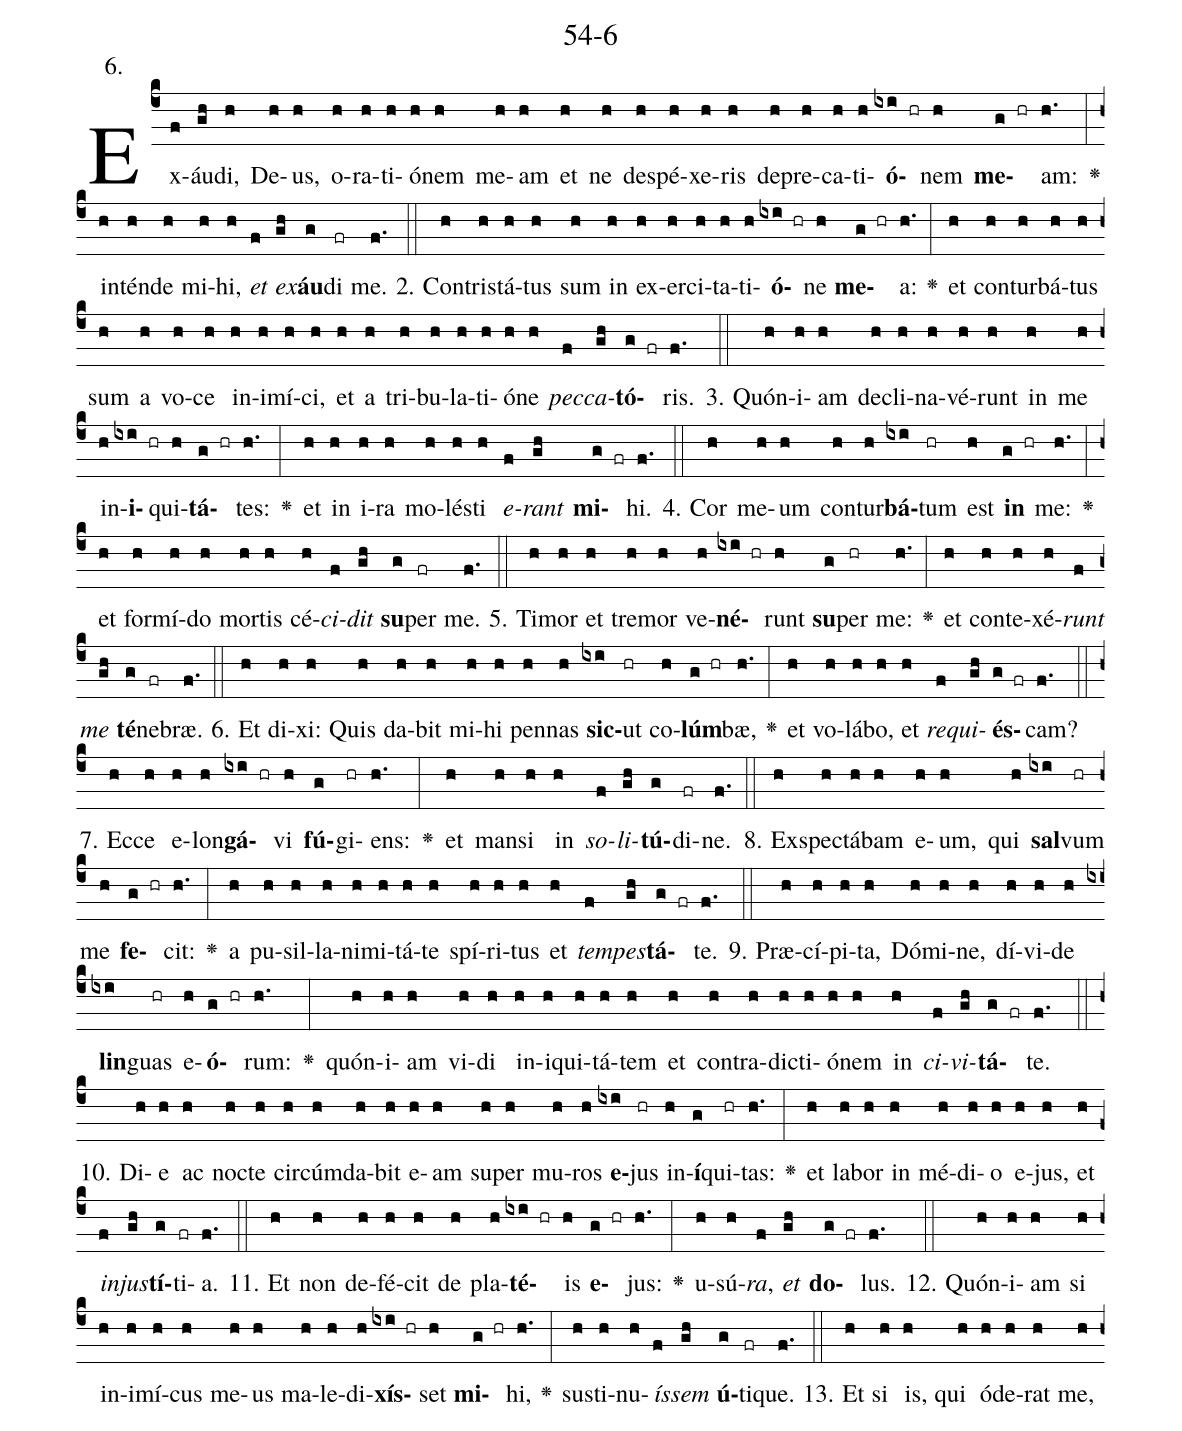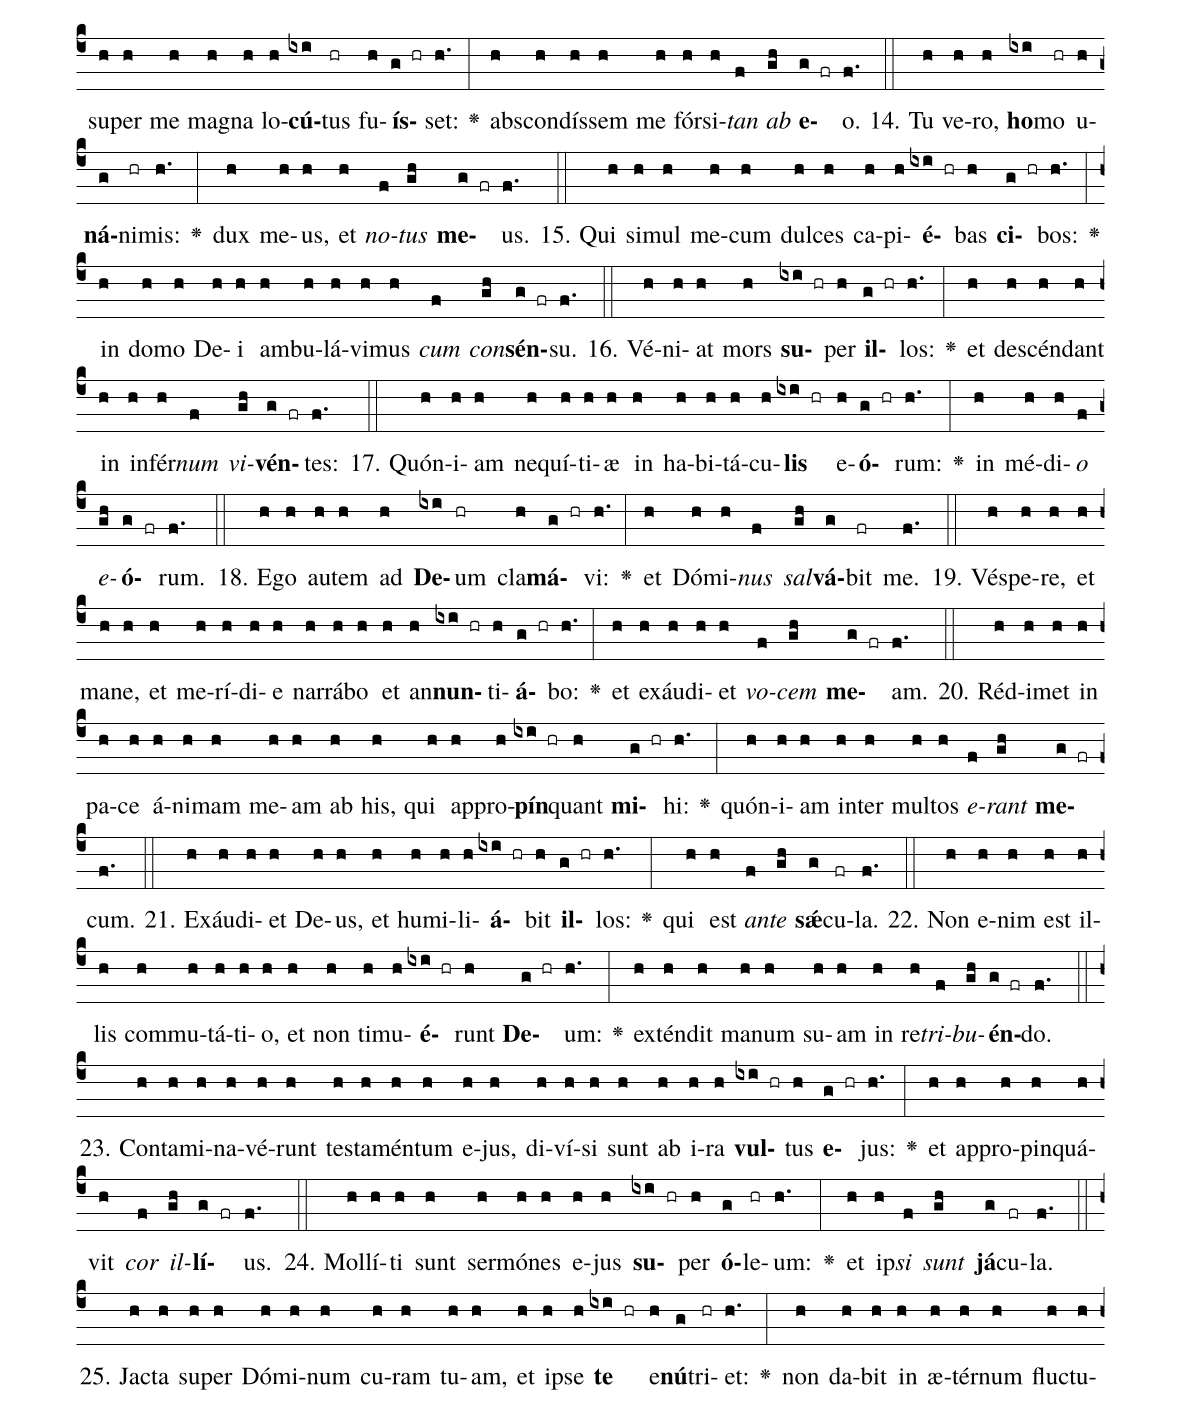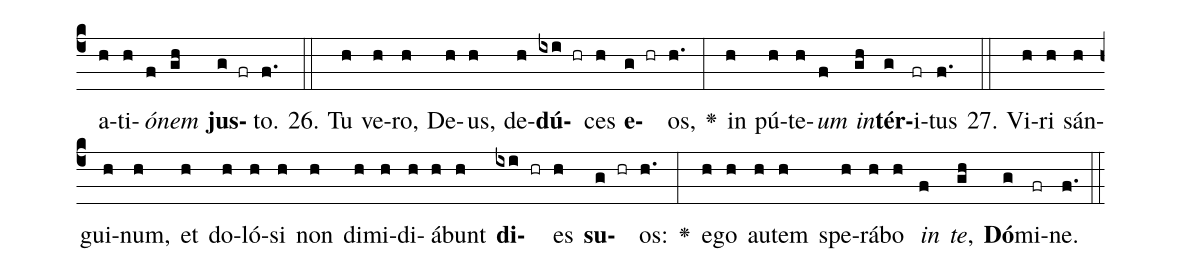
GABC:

name: 54-6;
annotation: 6.;
%%
(c4)Ex(f)áu(gh)di,(h) De(h)us,(h) o(h)ra(h)ti(h)ó(h)nem(h) me(h)am(h) et(h) ne(h) de(h)spé(h)xe(h)ris(h) de(h)pre(h)ca(h)ti(h)<b>ó</b>(ixi hr)nem(h) <b>me</b>(g hr)am:(h.) <v>\greheightstar</v>(:) in(h)tén(h)de(h) mi(h)hi,(h) <i>et</i>(f) <i>ex</i>(gh)<b>áu</b>(g)di(fr) me.(f.) (::)
2. Con(h)tris(h)tá(h)tus(h) sum(h) in(h) ex(h)er(h)ci(h)ta(h)ti(h)<b>ó</b>(ixi hr)ne(h) <b>me</b>(g hr)a:(h.) <v>\greheightstar</v>(:) et(h) con(h)tur(h)bá(h)tus(h) sum(h) a(h) vo(h)ce(h) in(h)i(h)mí(h)ci,(h) et(h) a(h) tri(h)bu(h)la(h)ti(h)ó(h)ne(h) <i>pec</i>(f)<i>ca</i>(gh)<b>tó</b>(g fr)ris.(f.) (::)
3. Quón(h)i(h)am(h) de(h)cli(h)na(h)vé(h)runt(h) in(h) me(h) in(h)<b>i</b>(ixi hr)qui(h)<b>tá</b>(g hr)tes:(h.) <v>\greheightstar</v>(:) et(h) in(h) i(h)ra(h) mo(h)lés(h)ti(h) <i>e</i>(f)<i>rant</i>(gh) <b>mi</b>(g fr)hi.(f.) (::)
4. Cor(h) me(h)um(h) con(h)tur(h)<b>bá</b>(ixi)tum(hr) est(h) <b>in</b>(g hr) me:(h.) <v>\greheightstar</v>(:) et(h) for(h)mí(h)do(h) mor(h)tis(h) cé(h)<i>ci</i>(f)<i>dit</i>(gh) <b>su</b>(g)per(fr) me.(f.) (::)
5. Ti(h)mor(h) et(h) tre(h)mor(h) ve(h)<b>né</b>(ixi hr)runt(h) <b>su</b>(g)per(hr) me:(h.) <v>\greheightstar</v>(:) et(h) con(h)te(h)xé(h)<i>runt</i>(f) <i>me</i>(gh) <b>té</b>(g)ne(fr)bræ.(f.) (::)
6. Et(h) di(h)xi:(h) Quis(h) da(h)bit(h) mi(h)hi(h) pen(h)nas(h) <b>sic</b>(ixi)ut(hr) co(h)<b>lúm</b>(g hr)bæ,(h.) <v>\greheightstar</v>(:) et(h) vo(h)lá(h)bo,(h) et(h) <i>re</i>(f)<i>qui</i>(gh)<b>és</b>(g fr)cam?(f.) (::)
7. Ec(h)ce(h) e(h)lon(h)<b>gá</b>(ixi hr)vi(h) <b>fú</b>(g)gi(hr)ens:(h.) <v>\greheightstar</v>(:) et(h) man(h)si(h) in(h) <i>so</i>(f)<i>li</i>(gh)<b>tú</b>(g)di(fr)ne.(f.) (::)
8. Ex(h)spec(h)tá(h)bam(h) e(h)um,(h) qui(h) <b>sal</b>(ixi)vum(hr) me(h) <b>fe</b>(g hr)cit:(h.) <v>\greheightstar</v>(:) a(h) pu(h)sil(h)la(h)ni(h)mi(h)tá(h)te(h) spí(h)ri(h)tus(h) et(h) <i>tem</i>(f)<i>pes</i>(gh)<b>tá</b>(g fr)te.(f.) (::)
9. Præ(h)cí(h)pi(h)ta,(h) Dó(h)mi(h)ne,(h) dí(h)vi(h)de(h) <b>lin</b>(ixi)guas(hr) e(h)<b>ó</b>(g hr)rum:(h.) <v>\greheightstar</v>(:) quón(h)i(h)am(h) vi(h)di(h) in(h)i(h)qui(h)tá(h)tem(h) et(h) con(h)tra(h)dic(h)ti(h)ó(h)nem(h) in(h) <i>ci</i>(f)<i>vi</i>(gh)<b>tá</b>(g fr)te.(f.) (::)
10. Di(h)e(h) ac(h) noc(h)te(h) cir(h)cúm(h)da(h)bit(h) e(h)am(h) su(h)per(h) mu(h)ros(h) <b>e</b>(ixi)jus(hr) in(h)<b>í</b>(g)qui(hr)tas:(h.) <v>\greheightstar</v>(:) et(h) la(h)bor(h) in(h) mé(h)di(h)o(h) e(h)jus,(h) et(h) <i>in</i>(f)<i>jus</i>(gh)<b>tí</b>(g)ti(fr)a.(f.) (::)
11. Et(h) non(h) de(h)fé(h)cit(h) de(h) pla(h)<b>té</b>(ixi hr)is(h) <b>e</b>(g hr)jus:(h.) <v>\greheightstar</v>(:) u(h)sú(h)<i>ra</i>,(f) <i>et</i>(gh) <b>do</b>(g fr)lus.(f.) (::)
12. Quón(h)i(h)am(h) si(h) in(h)i(h)mí(h)cus(h) me(h)us(h) ma(h)le(h)di(h)<b>xís</b>(ixi hr)set(h) <b>mi</b>(g hr)hi,(h.) <v>\greheightstar</v>(:) sus(h)ti(h)nu(h)<i>ís</i>(f)<i>sem</i>(gh) <b>ú</b>(g)ti(fr)que.(f.) (::)
13. Et(h) si(h) is,(h) qui(h) ó(h)de(h)rat(h) me,(h) su(h)per(h) me(h) ma(h)gna(h) lo(h)<b>cú</b>(ixi)tus(hr) fu(h)<b>ís</b>(g hr)set:(h.) <v>\greheightstar</v>(:) abs(h)con(h)dís(h)sem(h) me(h) fór(h)si(h)<i>tan</i>(f) <i>ab</i>(gh) <b>e</b>(g fr)o.(f.) (::)
14. Tu(h) ve(h)ro,(h) <b>ho</b>(ixi)mo(hr) u(h)<b>ná</b>(g)ni(hr)mis:(h.) <v>\greheightstar</v>(:) dux(h) me(h)us,(h) et(h) <i>no</i>(f)<i>tus</i>(gh) <b>me</b>(g fr)us.(f.) (::)
15. Qui(h) si(h)mul(h) me(h)cum(h) dul(h)ces(h) ca(h)pi(h)<b>é</b>(ixi hr)bas(h) <b>ci</b>(g hr)bos:(h.) <v>\greheightstar</v>(:) in(h) do(h)mo(h) De(h)i(h) am(h)bu(h)lá(h)vi(h)mus(h) <i>cum</i>(f) <i>con</i>(gh)<b>sén</b>(g fr)su.(f.) (::)
16. Vé(h)ni(h)at(h) mors(h) <b>su</b>(ixi hr)per(h) <b>il</b>(g hr)los:(h.) <v>\greheightstar</v>(:) et(h) de(h)scén(h)dant(h) in(h) in(h)fér(h)<i>num</i>(f) <i>vi</i>(gh)<b>vén</b>(g fr)tes:(f.) (::)
17. Quón(h)i(h)am(h) ne(h)quí(h)ti(h)æ(h) in(h) ha(h)bi(h)tá(h)cu(h)<b>lis</b>(ixi hr) e(h)<b>ó</b>(g hr)rum:(h.) <v>\greheightstar</v>(:) in(h) mé(h)di(h)<i>o</i>(f) <i>e</i>(gh)<b>ó</b>(g fr)rum.(f.) (::)
18. E(h)go(h) au(h)tem(h) ad(h) <b>De</b>(ixi)um(hr) cla(h)<b>má</b>(g hr)vi:(h.) <v>\greheightstar</v>(:) et(h) Dó(h)mi(h)<i>nus</i>(f) <i>sal</i>(gh)<b>vá</b>(g)bit(fr) me.(f.) (::)
19. Vés(h)pe(h)re,(h) et(h) ma(h)ne,(h) et(h) me(h)rí(h)di(h)e(h) nar(h)rá(h)bo(h) et(h) an(h)<b>nun</b>(ixi hr)ti(h)<b>á</b>(g hr)bo:(h.) <v>\greheightstar</v>(:) et(h) ex(h)áu(h)di(h)et(h) <i>vo</i>(f)<i>cem</i>(gh) <b>me</b>(g fr)am.(f.) (::)
20. Réd(h)i(h)met(h) in(h) pa(h)ce(h) á(h)ni(h)mam(h) me(h)am(h) ab(h) his,(h) qui(h) ap(h)pro(h)<b>pín</b>(ixi hr)quant(h) <b>mi</b>(g hr)hi:(h.) <v>\greheightstar</v>(:) quón(h)i(h)am(h) in(h)ter(h) mul(h)tos(h) <i>e</i>(f)<i>rant</i>(gh) <b>me</b>(g fr)cum.(f.) (::)
21. Ex(h)áu(h)di(h)et(h) De(h)us,(h) et(h) hu(h)mi(h)li(h)<b>á</b>(ixi hr)bit(h) <b>il</b>(g hr)los:(h.) <v>\greheightstar</v>(:) qui(h) est(h) <i>an</i>(f)<i>te</i>(gh) <b>sǽ</b>(g)cu(fr)la.(f.) (::)
22. Non(h) e(h)nim(h) est(h) il(h)lis(h) com(h)mu(h)tá(h)ti(h)o,(h) et(h) non(h) ti(h)mu(h)<b>é</b>(ixi hr)runt(h) <b>De</b>(g hr)um:(h.) <v>\greheightstar</v>(:) ex(h)tén(h)dit(h) ma(h)num(h) su(h)am(h) in(h) re(h)<i>tri</i>(f)<i>bu</i>(gh)<b>én</b>(g fr)do.(f.) (::)
23. Con(h)ta(h)mi(h)na(h)vé(h)runt(h) tes(h)ta(h)mén(h)tum(h) e(h)jus,(h) di(h)ví(h)si(h) sunt(h) ab(h) i(h)ra(h) <b>vul</b>(ixi hr)tus(h) <b>e</b>(g hr)jus:(h.) <v>\greheightstar</v>(:) et(h) ap(h)pro(h)pin(h)quá(h)vit(h) <i>cor</i>(f) <i>il</i>(gh)<b>lí</b>(g fr)us.(f.) (::)
24. Mol(h)lí(h)ti(h) sunt(h) ser(h)mó(h)nes(h) e(h)jus(h) <b>su</b>(ixi hr)per(h) <b>ó</b>(g)le(hr)um:(h.) <v>\greheightstar</v>(:) et(h) ip(h)<i>si</i>(f) <i>sunt</i>(gh) <b>já</b>(g)cu(fr)la.(f.) (::)
25. Jac(h)ta(h) su(h)per(h) Dó(h)mi(h)num(h) cu(h)ram(h) tu(h)am,(h) et(h) ip(h)se(h) <b>te</b>(ixi hr) e(h)<b>nú</b>(g)tri(hr)et:(h.) <v>\greheightstar</v>(:) non(h) da(h)bit(h) in(h) æ(h)tér(h)num(h) fluc(h)tu(h)a(h)ti(h)<i>ó</i>(f)<i>nem</i>(gh) <b>jus</b>(g fr)to.(f.) (::)
26. Tu(h) ve(h)ro,(h) De(h)us,(h) de(h)<b>dú</b>(ixi hr)ces(h) <b>e</b>(g hr)os,(h.) <v>\greheightstar</v>(:) in(h) pú(h)te(h)<i>um</i>(f) <i>in</i>(gh)<b>tér</b>(g)i(fr)tus(f.) (::)
27. Vi(h)ri(h) sán(h)gui(h)num,(h) et(h) do(h)ló(h)si(h) non(h) di(h)mi(h)di(h)á(h)bunt(h) <b>di</b>(ixi hr)es(h) <b>su</b>(g hr)os:(h.) <v>\greheightstar</v>(:) e(h)go(h) au(h)tem(h) spe(h)rá(h)bo(h) <i>in</i>(f) <i>te</i>,(gh) <b>Dó</b>(g)mi(fr)ne.(f.) (::)
